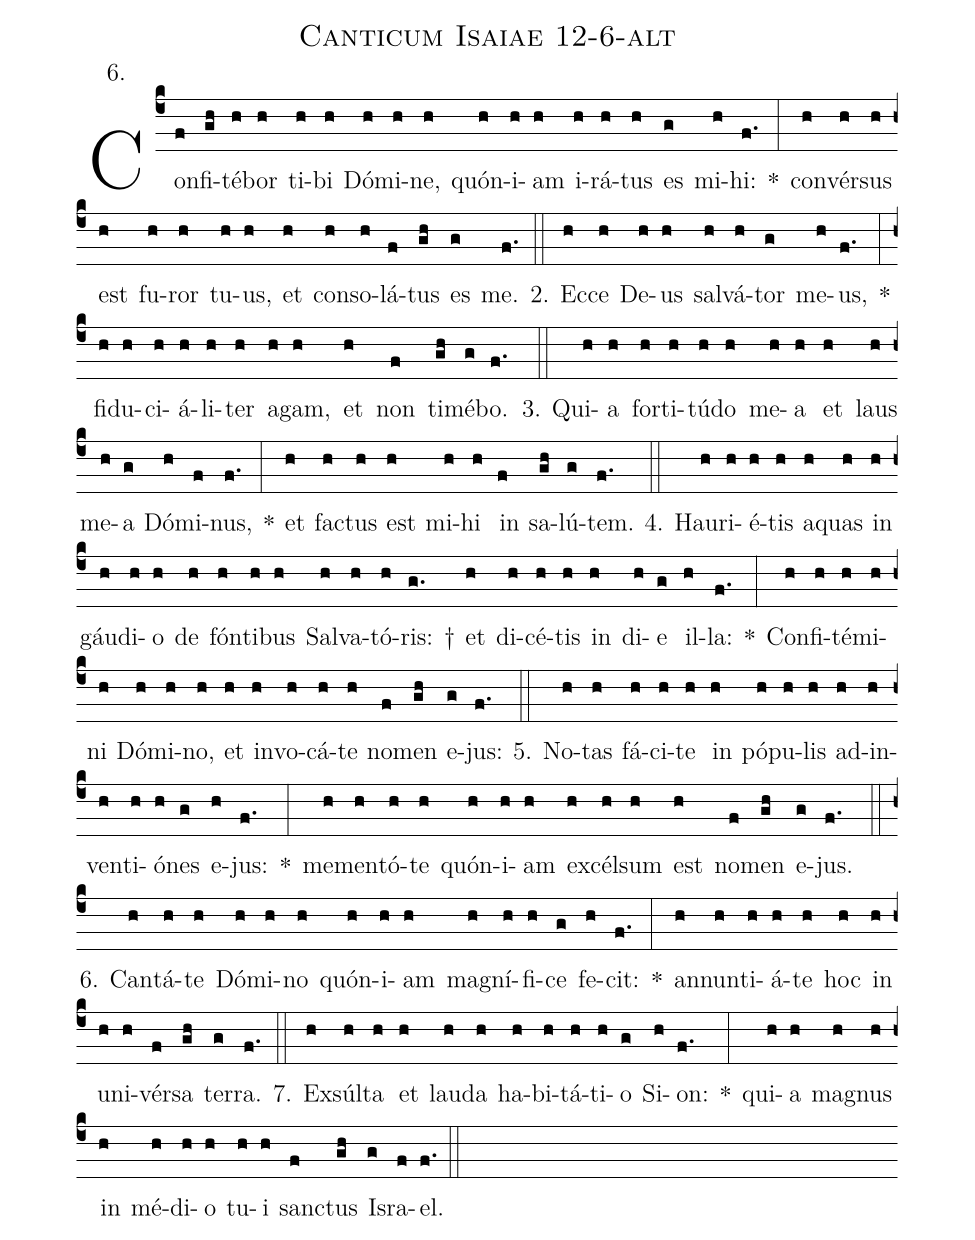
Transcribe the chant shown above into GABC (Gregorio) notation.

name: Canticum Isaiae 12-6-alt;
annotation: 6.;
%%
(c4)Con(f)fi(gh)té(h)bor(h) ti(h)bi(h) Dó(h)mi(h)ne,(h) quón(h)i(h)am(h) i(h)rá(h)tus(h) es(g) mi(h)hi:(f.) *(:) con(h)vér(h)sus(h) est(h) fu(h)ror(h) tu(h)us,(h) et(h) con(h)so(h)lá(f)tus(gh) es(g) me.(f.) (::)
2. Ec(h)ce(h) De(h)us(h) sal(h)vá(h)tor(g) me(h)us,(f.) *(:) fi(h)du(h)ci(h)á(h)li(h)ter(h) a(h)gam,(h) et(h) non(f) ti(gh)mé(g)bo.(f.) (::)
3. Qui(h)a(h) for(h)ti(h)tú(h)do(h) me(h)a(h) et(h) laus(h) me(h)a(g) Dó(h)mi(f)nus,(f.) *(:) et(h) fac(h)tus(h) est(h) mi(h)hi(h) in(f) sa(gh)lú(g)tem.(f.) (::)
4. Hau(h)ri(h)é(h)tis(h) a(h)quas(h) in(h) gáu(h)di(h)o(h) de(h) fón(h)ti(h)bus(h) Sal(h)va(h)tó(h)ris: †(g.) et(h) di(h)cé(h)tis(h) in(h) di(h)e(g) il(h)la:(f.) *(:) Con(h)fi(h)té(h)mi(h)ni(h) Dó(h)mi(h)no,(h) et(h) in(h)vo(h)cá(h)te(h) no(f)men(gh) e(g)jus:(f.) (::)
5. No(h)tas(h) fá(h)ci(h)te(h) in(h) pó(h)pu(h)lis(h) ad(h)in(h)ven(h)ti(h)ó(h)nes(g) e(h)jus:(f.) *(:) me(h)men(h)tó(h)te(h) quón(h)i(h)am(h) ex(h)cél(h)sum(h) est(h) no(f)men(gh) e(g)jus.(f.) (::)
6. Can(h)tá(h)te(h) Dó(h)mi(h)no(h) quón(h)i(h)am(h) ma(h)gní(h)fi(h)ce(g) fe(h)cit:(f.) *(:) an(h)nun(h)ti(h)á(h)te(h) hoc(h) in(h) u(h)ni(h)vér(f)sa(gh) ter(g)ra.(f.) (::)
7. Ex(h)súl(h)ta(h) et(h) lau(h)da(h) ha(h)bi(h)tá(h)ti(h)o(g) Si(h)on:(f.) *(:) qui(h)a(h) ma(h)gnus(h) in(h) mé(h)di(h)o(h) tu(h)i(h) sanc(f)tus(gh) Is(g)ra(f)el.(f.) (::)
